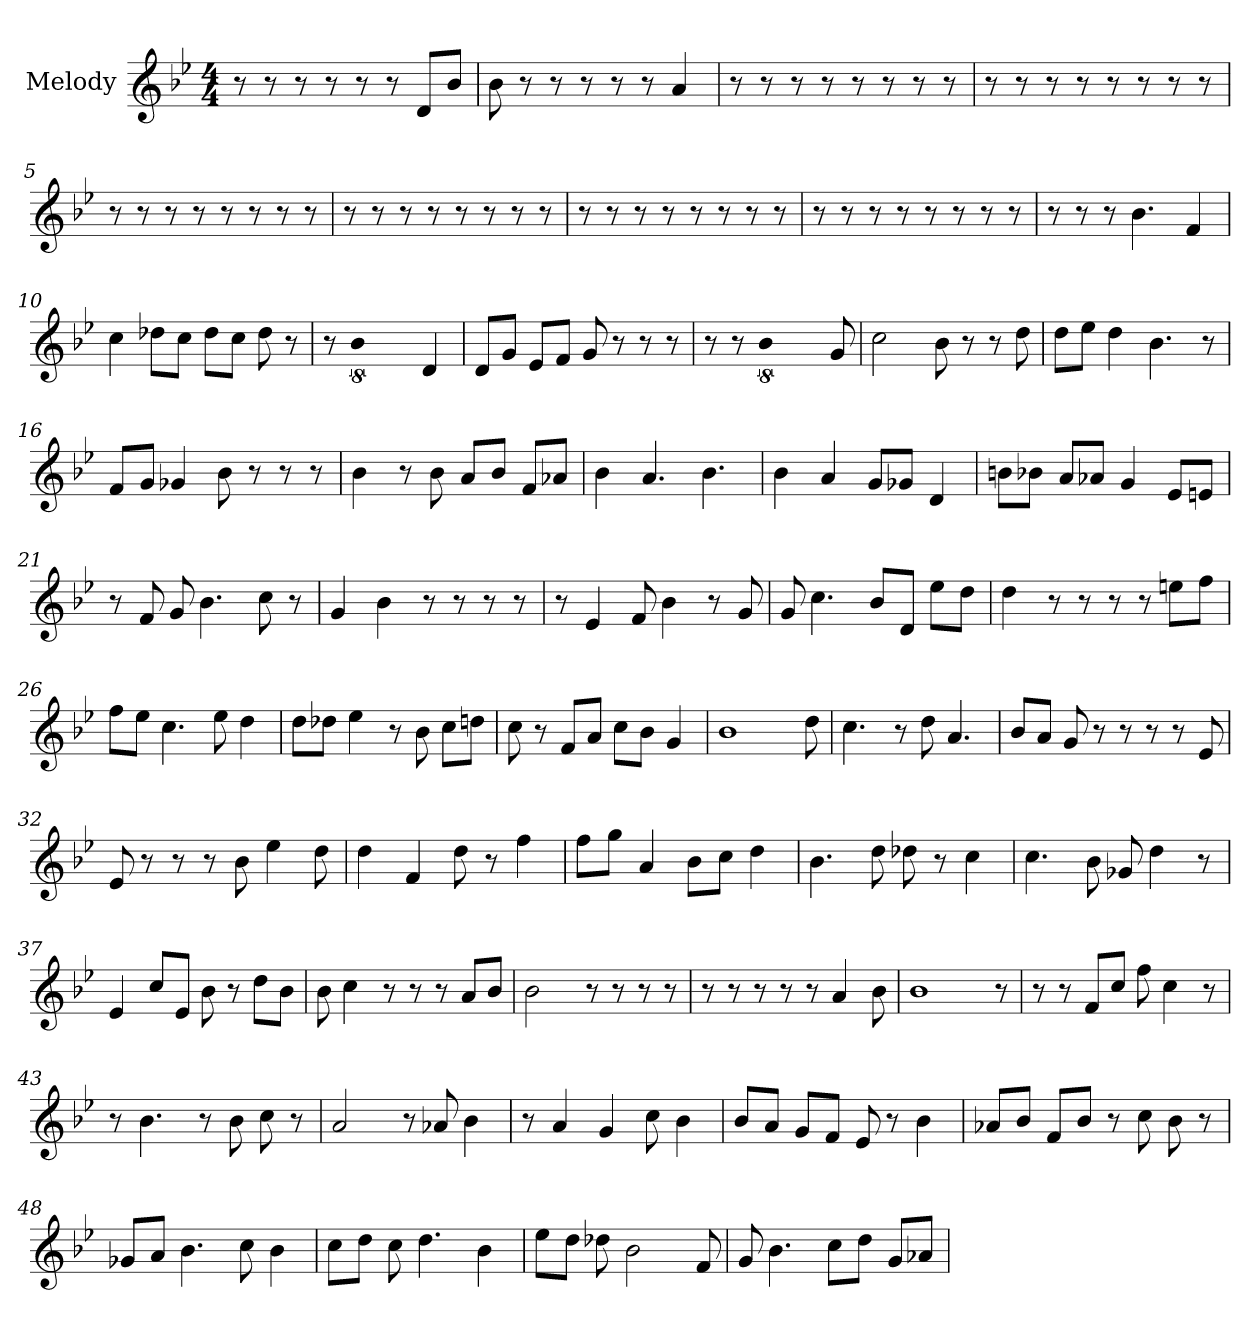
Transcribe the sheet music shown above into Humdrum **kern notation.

**kern
*part1
*staff1
*I"Melody
*clefG2
*k[b-e-]
*B-:
*M4/4
*MM99
=1
8r
8r
8r
8r
8r
8r
8d/L
8b-/J
=2
8b-
8r
8r
8r
8r
8r
4a
=3
8r
8r
8r
8r
8r
8r
8r
8r
=4
8r
8r
8r
8r
8r
8r
8r
8r
=5
8r
8r
8r
8r
8r
8r
8r
8r
=6
8r
8r
8r
8r
8r
8r
8r
8r
=7
8r
8r
8r
8r
8r
8r
8r
8r
=8
8r
8r
8r
8r
8r
8r
8r
8r
=9
8r
8r
8r
4.b-
4f
=10
4cc
8dd-\L
8cc\J
8dd-\L
8cc\J
8dd-
8r
=11
8r
!LO:N:vis=2
8%5b-
4d
=12
8d/L
8g/J
8e-/L
8f/J
8g
8r
8r
8r
=13
8r
8r
!LO:N:vis=2
8%5b-
8g
=14
2cc
8b-
8r
8r
8dd
=15
8dd\L
8ee-\J
4dd
4.b-
8r
=16
8f/L
8g/J
4g-
8b-
8r
8r
8r
=17
4b-
8r
8b-
8a/L
8b-/J
8f/L
8a-/J
=18
4b-
4.a
4.b-
=19
4b-
4a
8g/L
8g-/J
4d
=20
8b\L
8b-\J
8a/L
8a-/J
4g
8e-/L
8e/J
=21
8r
8f
8g
4.b-
8cc
8r
=22
4g
4b-
8r
8r
8r
8r
=23
8r
4e-
8f
4b-
8r
8g
=24
8g
4.cc
8b-/L
8d/J
8ee-\L
8dd\J
=25
4dd
8r
8r
8r
8r
8ee\L
8ff\J
=26
8ff\L
8ee-\J
4.cc
8ee-
4dd
=27
8dd\L
8dd-\J
4ee-
8r
8b-
8cc\L
8dd\J
=28
8cc
8r
8f/L
8a/J
8cc\L
8b-\J
4g
=29
!LO:N:vis=1
2..b-
8dd
=30
4.cc
8r
8dd
4.a
=31
8b-/L
8a/J
8g
8r
8r
8r
8r
8e-
=32
8e-
8r
8r
8r
8b-
4ee-
8dd
=33
4dd
4f
8dd
8r
4ff
=34
8ff\L
8gg\J
4a
8b-\L
8cc\J
4dd
=35
4.b-
8dd
8dd-
8r
4cc
=36
4.cc
8b-
8g-
4dd
8r
=37
4e-
8cc/L
8e-/J
8b-
8r
8dd\L
8b-\J
=38
8b-
4cc
8r
8r
8r
8a/L
8b-/J
=39
2b-
8r
8r
8r
8r
=40
8r
8r
8r
8r
8r
4a
8b-
=41
!LO:N:vis=1
2..b-
8r
=42
8r
8r
8f/L
8cc/J
8ff
4cc
8r
=43
8r
4.b-
8r
8b-
8cc
8r
=44
2a
8r
8a-
4b-
=45
8r
4a
4g
8cc
4b-
=46
8b-/L
8a/J
8g/L
8f/J
8e-
8r
4b-
=47
8a-/L
8b-/J
8f/L
8b-/J
8r
8cc
8b-
8r
=48
8g-/L
8a/J
4.b-
8cc
4b-
=49
8cc\L
8dd\J
8cc
4.dd
4b-
=50
8ee-\L
8dd\J
8dd-
2b-
8f
=51
8g
4.b-
8cc\L
8dd\J
8g/L
8a-/J
=
*-
